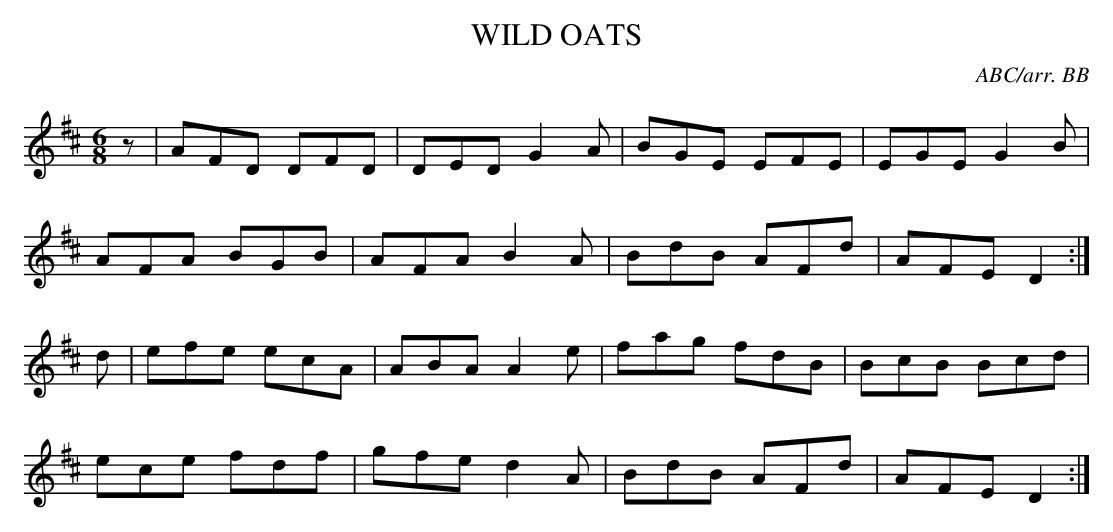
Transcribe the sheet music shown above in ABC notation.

X:1
T:WILD OATS
C:ABC/arr. BB
"Irish"
M:6/8
L:1/8
K:D
z|AFD DFD|DED G2A|BGE EFE|EGE G2B|
AFA BGB|AFA B2A|BdB AFd|AFE D2:|
d|efe ecA|ABA A2e|fag fdB|BcB Bcd|
ece fdf|gfe d2A|BdB AFd|AFE D2:|
